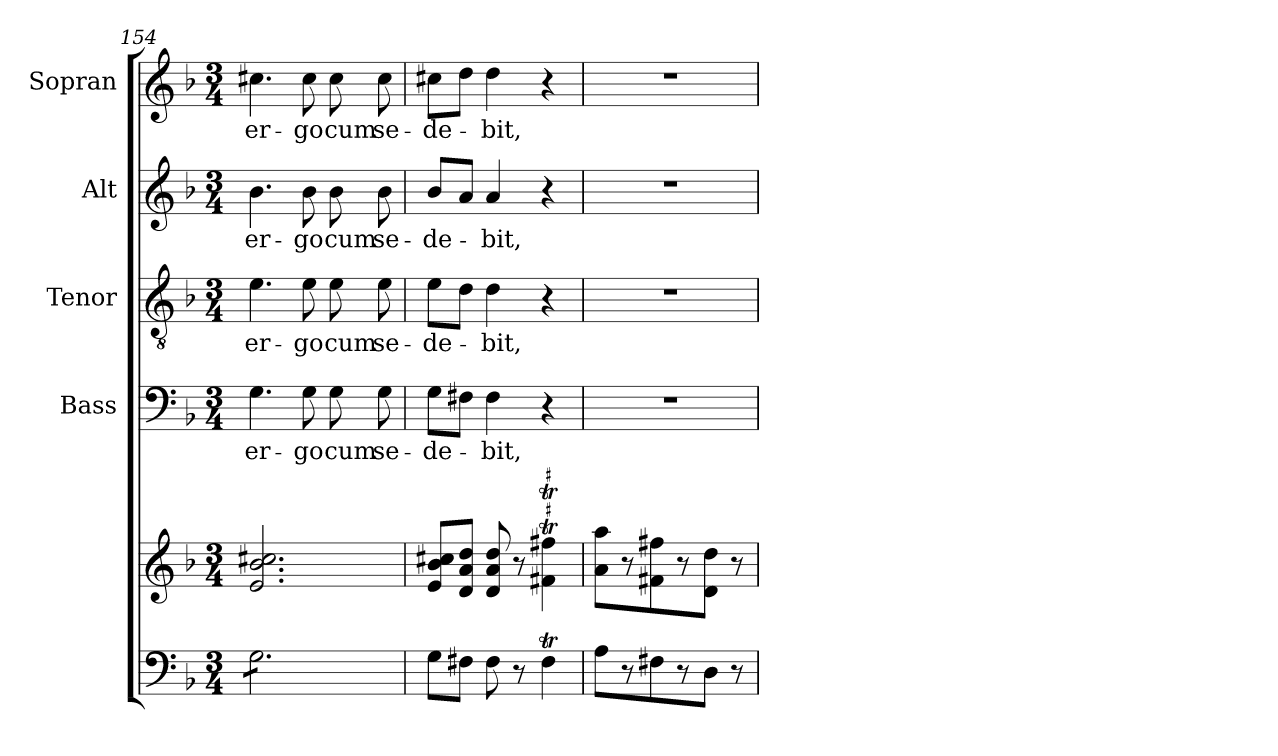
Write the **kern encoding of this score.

**kern	**kern	**kern	**text	**kern	**text	**kern	**text	**kern	**text
*part5	*part5	*part4	*part4	*part3	*part3	*part2	*part2	*part1	*part1
*staff6	*staff5	*staff4	*staff4	*staff3	*staff3	*staff2	*staff2	*staff1	*staff1
*	*	*I"Bass	*	*I"Tenor	*	*I"Alt	*	*I"Sopran	*
*	*	*I'B.	*	*I'T.	*	*I'A.	*	*I'S.	*
*clefF4	*clefG2	*clefF4	*	*clefGv2	*	*clefG2	*	*clefG2	*
*k[b-]	*k[b-]	*k[b-]	*	*k[b-]	*	*k[b-]	*	*k[b-]	*
*F:	*F:	*F:	*	*F:	*	*F:	*	*F:	*
*M3/4	*M3/4	*M3/4	*	*M3/4	*	*M3/4	*	*M3/4	*
=154	=154	=154	=154	=154	=154	=154	=154	=154	=154
!	!	!	!LO:LY:b	!	!LO:LY:b	!	!LO:LY:b	!	!LO:LY:b
*tremolo	*	*	*	*	*	*	*	*	*
8G\L	2.e/ 2.b-/ 2.cc#X/	4.G\	er-	4.e\	er-	4.b-\	er-	4.cc#X\	er-
8G\	.	.	.	.	.	.	.	.	.
8G\	.	.	.	.	.	.	.	.	.
!	!	!	!LO:LY:b	!	!LO:LY:b	!	!LO:LY:b	!	!LO:LY:b
8G\	.	8G\	-go	8e\	-go	8b-\	-go	8cc#\	-go
!	!	!	!LO:LY:b	!	!LO:LY:b	!	!LO:LY:b	!	!LO:LY:b
8G\	.	8G\	cum	8e\	cum	8b-\	cum	8cc#\	cum
!	!	!	!LO:LY:b	!	!LO:LY:b	!	!LO:LY:b	!	!LO:LY:b
8G\J	.	8G\	se-	8e\	se-	8b-\	se-	8cc#\	se-
*Xtremolo	*	*	*	*	*	*	*	*	*
=155	=155	=155	=155	=155	=155	=155	=155	=155	=155
!	!	!	!LO:LY:b	!	!LO:LY:b	!	!LO:LY:b	!	!LO:LY:b
8G\L	8e/ 8b-/ 8cc#X/L	8G\L	-de-	8e\L	-de-	8b-/L	-de-	8cc#X\L	-de-
8F#X\J	8d/ 8a/ 8dd/J	8F#X\J	.	8d\J	.	8a/J	.	8dd\J	.
!	!	!	!LO:LY:b	!	!LO:LY:b	!	!LO:LY:b	!	!LO:LY:b
8F#\	8d/ 8a/ 8dd/	4F#\	-bit,	4d\	-bit,	4a/	-bit,	4dd\	-bit,
8r	8r	.	.	.	.	.	.	.	.
4F#t\	4f#X\T 4ff#X\T	4r	.	4r	.	4r	.	4r	.
=156	=156	=156	=156	=156	=156	=156	=156	=156	=156
8A\L	8a\ 8aa\L	2.r	.	2.r	.	2.r	.	2.r	.
8r	8r	.	.	.	.	.	.	.	.
8F#X\	8f#X\ 8ff#X\	.	.	.	.	.	.	.	.
8r	8r	.	.	.	.	.	.	.	.
8D\J	8d\ 8dd\J	.	.	.	.	.	.	.	.
8r	8r	.	.	.	.	.	.	.	.
=	=	=	=	=	=	=	=	=	=
*-	*-	*-	*-	*-	*-	*-	*-	*-	*-
